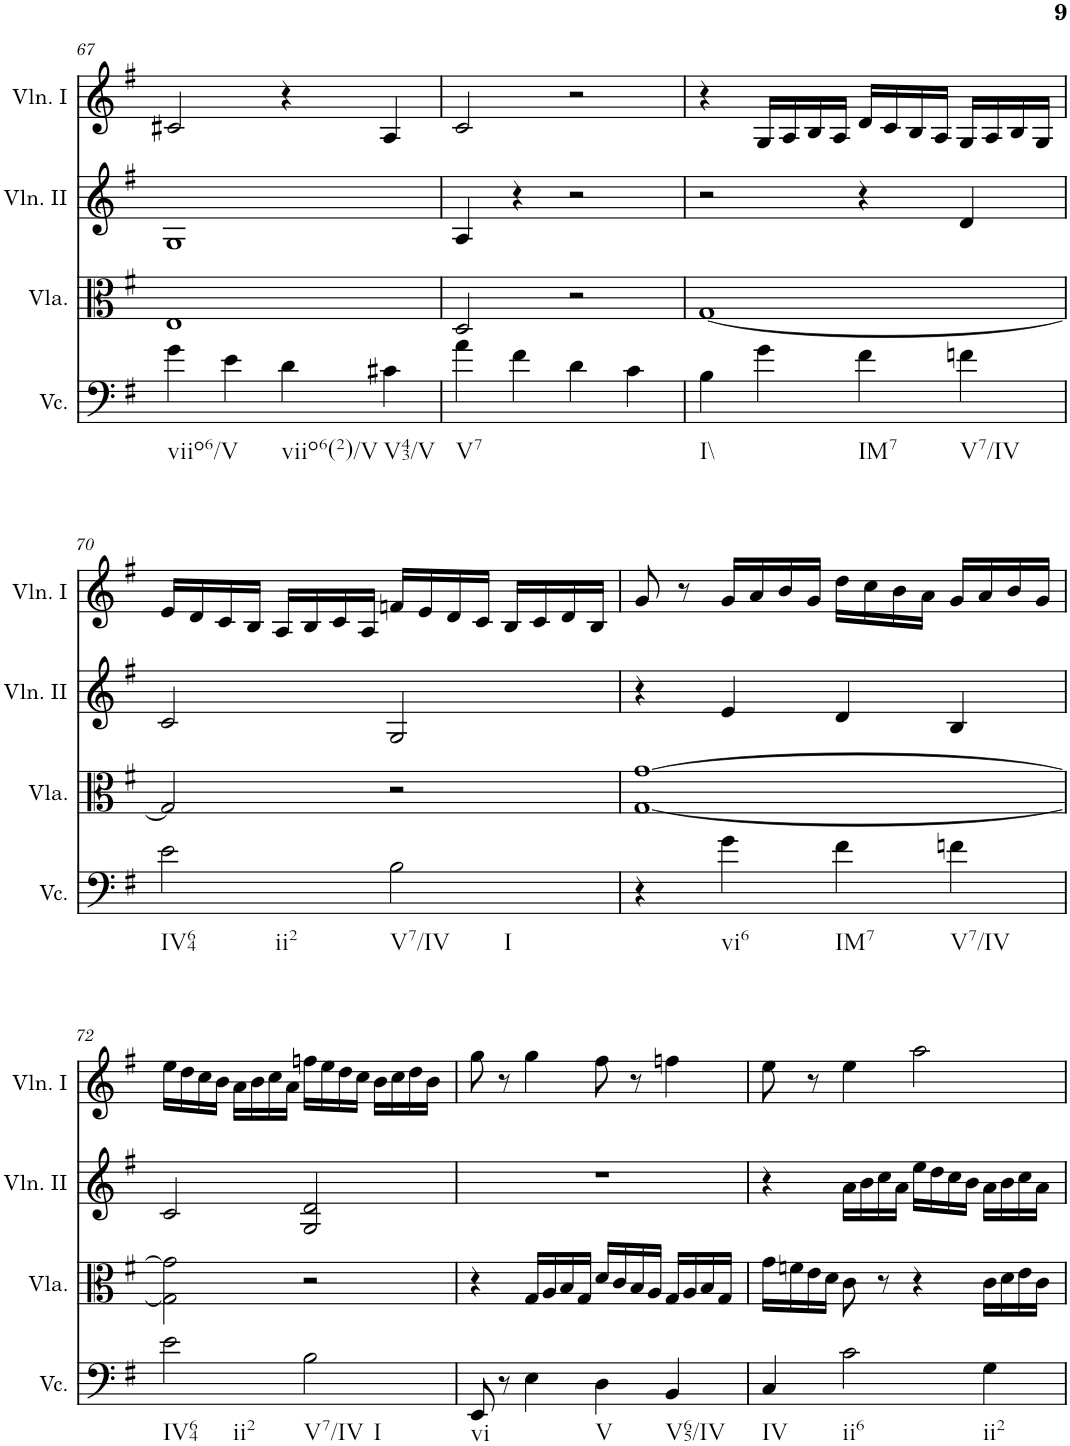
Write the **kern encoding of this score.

**kern	**kern	**kern	**kern
*part4	*part3	*part2	*part1
*staff4	*staff3	*staff2	*staff1
*I"Violoncello	*I"Viola	*I"Violino II	*I"Violino I
*I'Vc.	*I'Vla.	*I'Vln. II	*I'Vln. I
!!LO:PB:g=z
*clefF4	*clefC3	*clefG2	*clefG2
*k[f#]	*k[f#]	*k[f#]	*k[f#]
*M4/4	*M4/4	*M4/4	*M4/4
=67	=67	=67	=67
!LO:TX:b:t=viio6/V	!	!	!
4g\	1E	1G	2c#X/
4e\	.	.	.
!LO:TX:b:t=viio6(2)/V	!	!	!
4d\	.	.	4r
!LO:TX:b:t=V43/V	!	!	!
4c#X\	.	.	4A/
=68	=68	=68	=68
!LO:TX:b:t=V7	!	!	!
4a\	2D/	4A/	2c/
4f#\	.	4r	.
4d\	2r	2r	2r
4c\	.	.	.
=69	=69	=69	=69
!LO:TX:b:t=I\\	!	!	!
4B\	[1G	2r	4r
4g\	.	.	16G/LL
.	.	.	16A/
.	.	.	16B/
.	.	.	16A/JJ
!LO:TX:b:t=IM7	!	!	!
4f#\	.	4r	16d/LL
.	.	.	16c/
.	.	.	16B/
.	.	.	16A/JJ
!LO:TX:b:t=V7/IV	!	!	!
4fn\	.	4d/	16G/LL
.	.	.	16A/
.	.	.	16B/
.	.	.	16G/JJ
!!LO:LB:g=z
=70	=70	=70	=70
!LO:TX:b:t=IV64	!	!	!
!LO:TX:b:t=ii2	!	!	!
2e\	2G/]	2c/	16e/LL
.	.	.	16d/
.	.	.	16c/
.	.	.	16B/JJ
.	.	.	16A/LL
.	.	.	16B/
.	.	.	16c/
.	.	.	16A/JJ
!LO:TX:b:t=V7/IV	!	!	!
!LO:TX:b:t=I	!	!	!
2B\	2r	2G/	16fn/LL
.	.	.	16e/
.	.	.	16d/
.	.	.	16c/JJ
.	.	.	16B/LL
.	.	.	16c/
.	.	.	16d/
.	.	.	16B/JJ
=71	=71	=71	=71
4r	[1G [1g	4r	8g/
.	.	.	8r
!LO:TX:b:t=vi6	!	!	!
4g\	.	4e/	16g/LL
.	.	.	16a/
.	.	.	16b/
.	.	.	16g/JJ
!LO:TX:b:t=IM7	!	!	!
4f#\	.	4d/	16dd\LL
.	.	.	16cc\
.	.	.	16b\
.	.	.	16a\JJ
!LO:TX:b:t=V7/IV	!	!	!
4fn\	.	4B/	16g/LL
.	.	.	16a/
.	.	.	16b/
.	.	.	16g/JJ
!!LO:LB:g=z
=72	=72	=72	=72
!LO:TX:b:t=IV64	!	!	!
!LO:TX:b:t=ii2	!	!	!
2e\	2G\] 2g\]	2c/	16ee\LL
.	.	.	16dd\
.	.	.	16cc\
.	.	.	16b\JJ
.	.	.	16a\LL
.	.	.	16b\
.	.	.	16cc\
.	.	.	16a\JJ
!LO:TX:b:t=V7/IV	!	!	!
!LO:TX:b:t=I	!	!	!
2B\	2r	2G/ 2d/	16ffn\LL
.	.	.	16ee\
.	.	.	16dd\
.	.	.	16cc\JJ
.	.	.	16b\LL
.	.	.	16cc\
.	.	.	16dd\
.	.	.	16b\JJ
=73	=73	=73	=73
!LO:TX:b:t=vi	!	!	!
8EE/	4r	1r	8gg\
8r	.	.	8r
4E\	16G/LL	.	4gg\
.	16A/	.	.
.	16B/	.	.
.	16G/JJ	.	.
!LO:TX:b:t=V	!	!	!
4D\	16d/LL	.	8ff#\
.	16c/	.	.
.	16B/	.	8r
.	16A/JJ	.	.
!LO:TX:b:t=V65/IV	!	!	!
4BB/	16G/LL	.	4ffn\
.	16A/	.	.
.	16B/	.	.
.	16G/JJ	.	.
=74	=74	=74	=74
!LO:TX:b:t=IV	!	!	!
4C/	16g\LL	4r	8ee\
.	16fn\	.	.
.	16e\	.	8r
.	16d\JJ	.	.
!LO:TX:b:t=ii6	!	!	!
2c\	8c\	16a\LL	4ee\
.	.	16b\	.
.	8r	16cc\	.
.	.	16a\JJ	.
.	4r	16ee\LL	2aa\
.	.	16dd\	.
.	.	16cc\	.
.	.	16b\JJ	.
!LO:TX:b:t=ii2	!	!	!
4G\	16c\LL	16a\LL	.
.	16d\	16b\	.
.	16e\	16cc\	.
.	16c\JJ	16a\JJ	.
=	=	=	=
*-	*-	*-	*-
